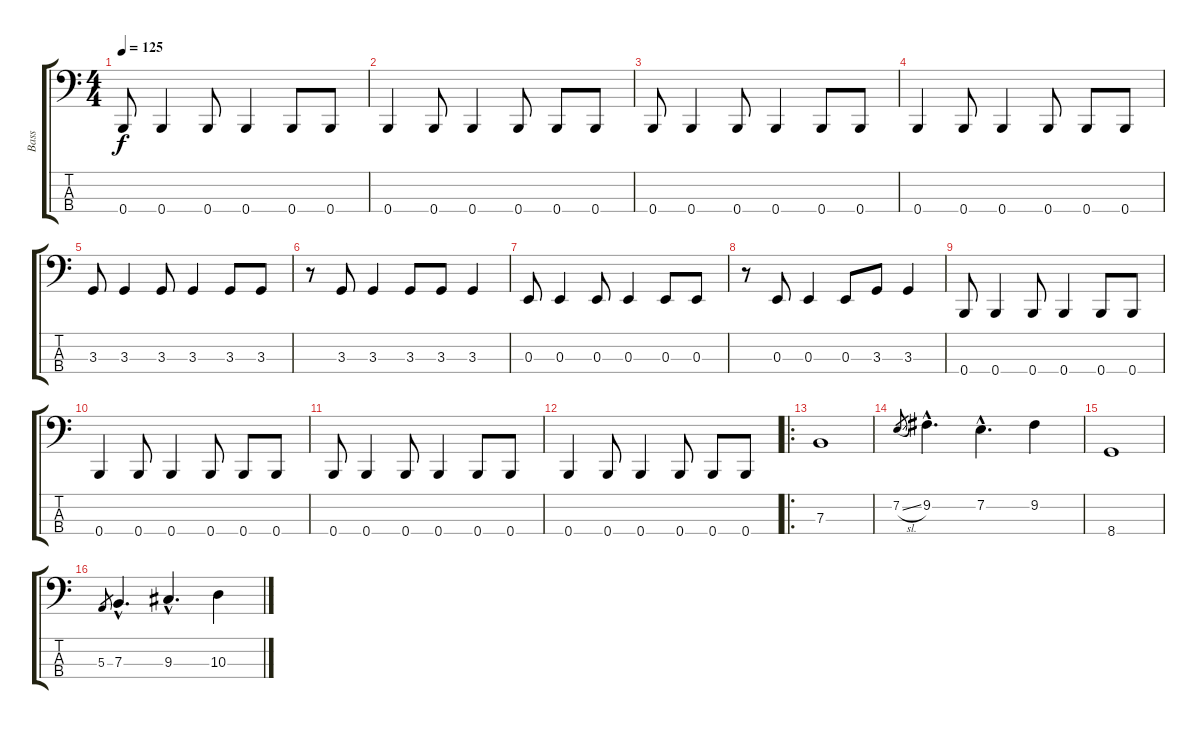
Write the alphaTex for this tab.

\track ("Bass" "Bass") {instrument fretlessbass}
\staff {score tabs}
\tuning (D2 A1 E1 B0) {hide}
\ts (4 4)
\tempo 125
\clef f4
\ks c
0.4.8{dy f} 0.4.4 0.4.8 0.4.4 0.4.8 0.4.8 |
0.4.4 0.4.8 0.4.4 0.4.8 0.4.8 0.4.8 |
0.4.8 0.4.4 0.4.8 0.4.4 0.4.8 0.4.8 |
0.4.4 0.4.8 0.4.4 0.4.8 0.4.8 0.4.8 |
3.3.8 3.3.4 3.3.8 3.3.4 3.3.8 3.3.8 |
r.8 3.3.8 3.3.4 3.3.8 3.3.8 3.3.4 |
0.3.8 0.3.4 0.3.8 0.3.4 0.3.8 0.3.8 |
r.8 0.3.8 0.3.4 0.3.8 3.3.8 3.3.4 |
0.4.8 0.4.4 0.4.8 0.4.4 0.4.8 0.4.8 |
0.4.4 0.4.8 0.4.4 0.4.8 0.4.8 0.4.8 |
0.4.8 0.4.4 0.4.8 0.4.4 0.4.8 0.4.8 |
0.4.4 0.4.8 0.4.4 0.4.8 0.4.8 0.4.8 |
\ro
7.3.1 |
7.2{sl}.8{gr} 9.2{hac}.4{d} 7.2{hac}.4{d} 9.2.4 |
8.4.1 |
5.3.8{gr} 7.3{hac}.4{d} 9.3{hac}.4{d} 10.3{ss}.4
